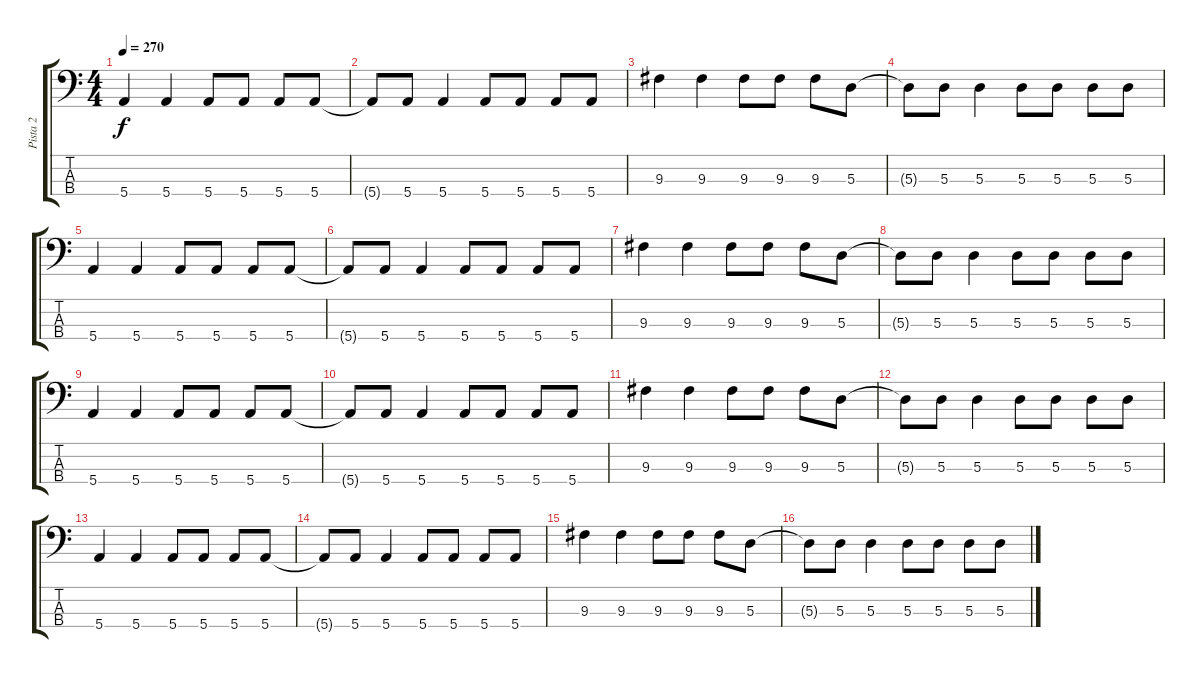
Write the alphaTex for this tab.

\track ("Pista 2" "Pista 2") {instrument electricbasspick}
\staff {score tabs}
\tuning (G2 D2 A1 E1) {hide}
\ts (4 4)
\tempo 270
\clef f4
\ks c
5.4.4{dy f} 5.4.4 5.4.8 5.4.8 5.4.8 5.4.8 |
5.4{t}.8 5.4.8 5.4.4 5.4.8 5.4.8 5.4.8 5.4.8 |
9.3.4 9.3.4 9.3.8 9.3.8 9.3.8 5.3.8 |
5.3{t}.8 5.3.8 5.3.4 5.3.8 5.3.8 5.3.8 5.3.8 |
5.4.4 5.4.4 5.4.8 5.4.8 5.4.8 5.4.8 |
5.4{t}.8 5.4.8 5.4.4 5.4.8 5.4.8 5.4.8 5.4.8 |
9.3.4 9.3.4 9.3.8 9.3.8 9.3.8 5.3.8 |
5.3{t}.8 5.3.8 5.3.4 5.3.8 5.3.8 5.3.8 5.3.8 |
5.4.4 5.4.4 5.4.8 5.4.8 5.4.8 5.4.8 |
5.4{t}.8 5.4.8 5.4.4 5.4.8 5.4.8 5.4.8 5.4.8 |
9.3.4 9.3.4 9.3.8 9.3.8 9.3.8 5.3.8 |
5.3{t}.8 5.3.8 5.3.4 5.3.8 5.3.8 5.3.8 5.3.8 |
5.4.4 5.4.4 5.4.8 5.4.8 5.4.8 5.4.8 |
5.4{t}.8 5.4.8 5.4.4 5.4.8 5.4.8 5.4.8 5.4.8 |
9.3.4 9.3.4 9.3.8 9.3.8 9.3.8 5.3.8 |
5.3{t}.8 5.3.8 5.3.4 5.3.8 5.3.8 5.3.8 5.3.8
